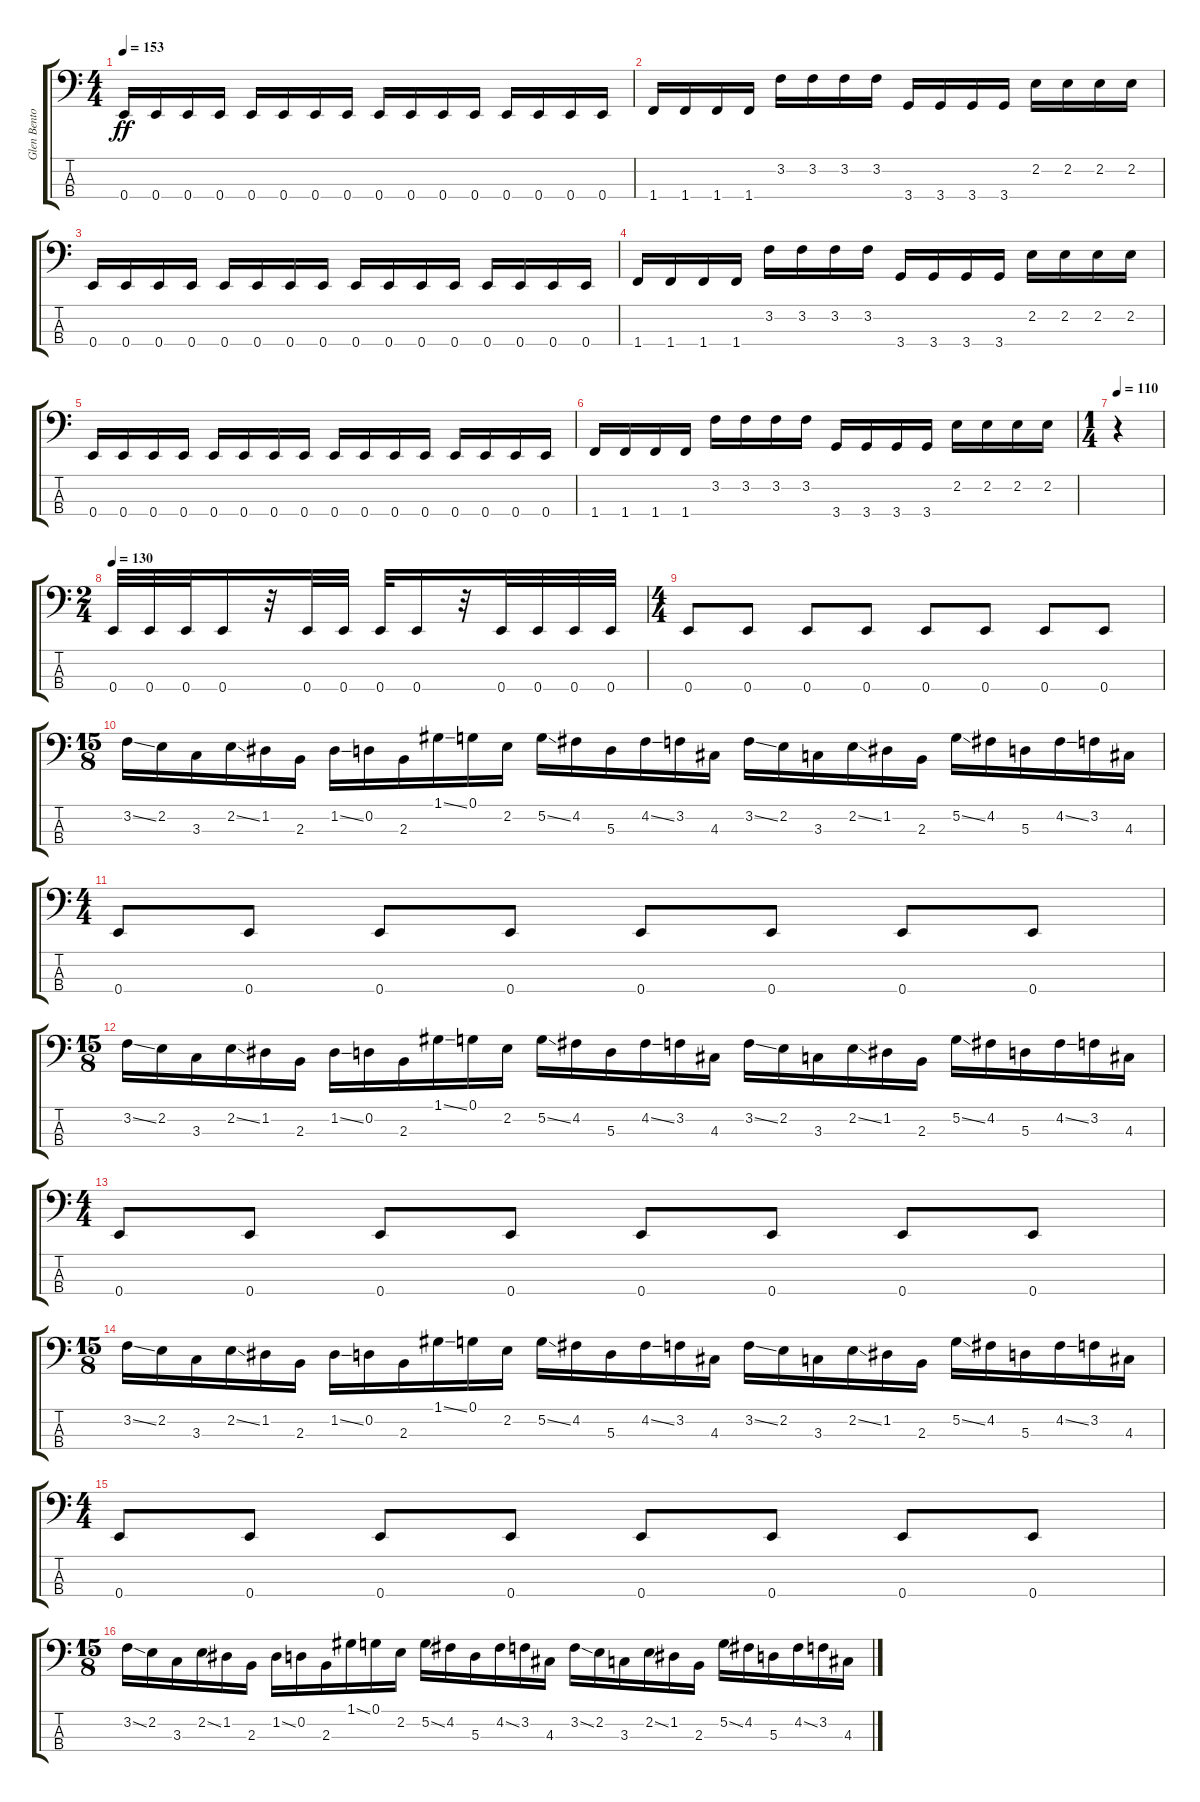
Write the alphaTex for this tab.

\track ("Glen Benton" "Glen Bento") {instrument electricbasspick}
\staff {score tabs}
\tuning (G2 D2 A1 E1) {hide}
\ts (4 4)
\tempo 153
\clef f4
\ks c
0.4.16{dy ff} 0.4.16 0.4.16 0.4.16 0.4.16 0.4.16 0.4.16 0.4.16 0.4.16 0.4.16 0.4.16 0.4.16 0.4.16 0.4.16 0.4.16 0.4.16 |
1.4.16 1.4.16 1.4.16 1.4.16 3.2.16 3.2.16 3.2.16 3.2.16 3.4.16 3.4.16 3.4.16 3.4.16 2.2.16 2.2.16 2.2.16 2.2.16 |
0.4.16 0.4.16 0.4.16 0.4.16 0.4.16 0.4.16 0.4.16 0.4.16 0.4.16 0.4.16 0.4.16 0.4.16 0.4.16 0.4.16 0.4.16 0.4.16 |
1.4.16 1.4.16 1.4.16 1.4.16 3.2.16 3.2.16 3.2.16 3.2.16 3.4.16 3.4.16 3.4.16 3.4.16 2.2.16 2.2.16 2.2.16 2.2.16 |
0.4.16 0.4.16 0.4.16 0.4.16 0.4.16 0.4.16 0.4.16 0.4.16 0.4.16 0.4.16 0.4.16 0.4.16 0.4.16 0.4.16 0.4.16 0.4.16 |
1.4.16 1.4.16 1.4.16 1.4.16 3.2.16 3.2.16 3.2.16 3.2.16 3.4.16 3.4.16 3.4.16 3.4.16 2.2.16 2.2.16 2.2.16 2.2.16 |
\ts (1 4)
\tempo 110
r.4 |
\ts (2 4)
\tempo 130
0.4.32 0.4.32 0.4.32 0.4.16 r.32 0.4.32 0.4.32 0.4.32 0.4.16 r.32 0.4.32 0.4.32 0.4.32 0.4.32 |
\ts (4 4)
0.4.8 0.4.8 0.4.8 0.4.8 0.4.8 0.4.8 0.4.8 0.4.8 |
\ts (15 8)
3.2{ss}.16 2.2.16 3.3.16 2.2{ss}.16 1.2.16 2.3.16 1.2{ss}.16 0.2.16 2.3.16 1.1{ss}.16 0.1.16 2.2.16 5.2{ss}.16 4.2.16 5.3.16 4.2{ss}.16 3.2.16 4.3.16 3.2{ss}.16 2.2.16 3.3.16 2.2{ss}.16 1.2.16 2.3.16 5.2{ss}.16 4.2.16 5.3.16 4.2{ss}.16 3.2.16 4.3.16 |
\ts (4 4)
0.4.8 0.4.8 0.4.8 0.4.8 0.4.8 0.4.8 0.4.8 0.4.8 |
\ts (15 8)
3.2{ss}.16 2.2.16 3.3.16 2.2{ss}.16 1.2.16 2.3.16 1.2{ss}.16 0.2.16 2.3.16 1.1{ss}.16 0.1.16 2.2.16 5.2{ss}.16 4.2.16 5.3.16 4.2{ss}.16 3.2.16 4.3.16 3.2{ss}.16 2.2.16 3.3.16 2.2{ss}.16 1.2.16 2.3.16 5.2{ss}.16 4.2.16 5.3.16 4.2{ss}.16 3.2.16 4.3.16 |
\ts (4 4)
0.4.8 0.4.8 0.4.8 0.4.8 0.4.8 0.4.8 0.4.8 0.4.8 |
\ts (15 8)
3.2{ss}.16 2.2.16 3.3.16 2.2{ss}.16 1.2.16 2.3.16 1.2{ss}.16 0.2.16 2.3.16 1.1{ss}.16 0.1.16 2.2.16 5.2{ss}.16 4.2.16 5.3.16 4.2{ss}.16 3.2.16 4.3.16 3.2{ss}.16 2.2.16 3.3.16 2.2{ss}.16 1.2.16 2.3.16 5.2{ss}.16 4.2.16 5.3.16 4.2{ss}.16 3.2.16 4.3.16 |
\ts (4 4)
0.4.8 0.4.8 0.4.8 0.4.8 0.4.8 0.4.8 0.4.8 0.4.8 |
\ts (15 8)
3.2{ss}.16 2.2.16 3.3.16 2.2{ss}.16 1.2.16 2.3.16 1.2{ss}.16 0.2.16 2.3.16 1.1{ss}.16 0.1.16 2.2.16 5.2{ss}.16 4.2.16 5.3.16 4.2{ss}.16 3.2.16 4.3.16 3.2{ss}.16 2.2.16 3.3.16 2.2{ss}.16 1.2.16 2.3.16 5.2{ss}.16 4.2.16 5.3.16 4.2{ss}.16 3.2.16 4.3.16
